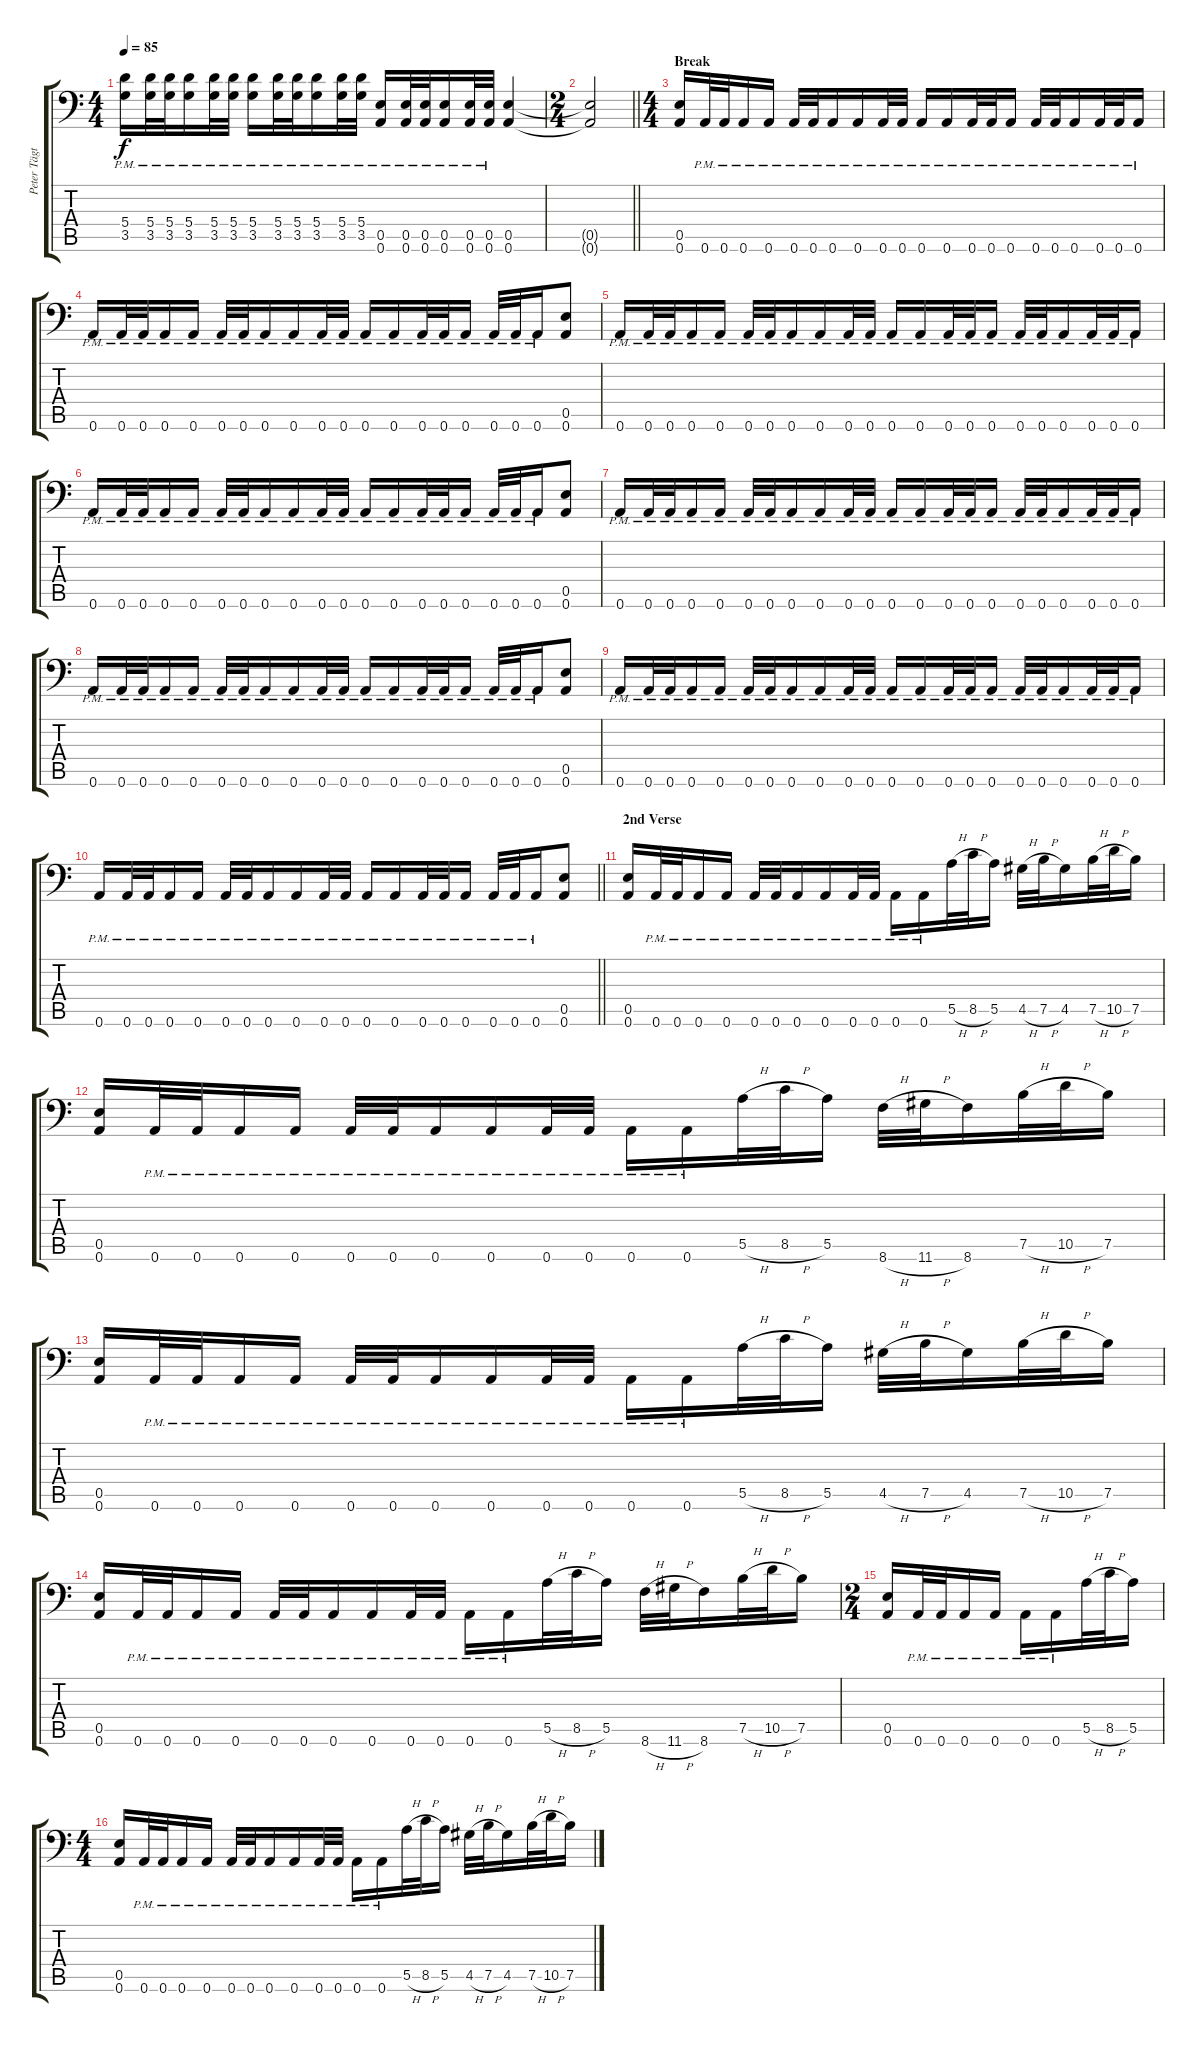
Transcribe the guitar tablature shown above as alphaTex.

\track ("Peter Tägtgren (6 string guitar)" "Peter Tägt") {instrument distortionguitar}
\staff {score tabs}
\tuning (B3 Gb3 D3 A2 E2 A1) {hide}
\ts (4 4)
\tempo 85
\clef f4
\ks c
(5.4{pm} 3.5{pm}).16{dy f} (5.4{pm} 3.5{pm}).32 (5.4{pm} 3.5{pm}).32 (5.4{pm} 3.5{pm}).16 (5.4{pm} 3.5{pm}).32 (5.4{pm} 3.5{pm}).32 (5.4{pm} 3.5{pm}).16 (5.4{pm} 3.5{pm}).32 (5.4{pm} 3.5{pm}).32 (5.4{pm} 3.5{pm}).16 (5.4{pm} 3.5{pm}).32 (5.4{pm} 3.5{pm}).32 (0.5{pm} 0.6{pm}).16 (0.5{pm} 0.6{pm}).32 (0.5{pm} 0.6{pm}).32 (0.5{pm} 0.6{pm}).16 (0.5{pm} 0.6{pm}).32 (0.5{pm} 0.6{pm}).32 (0.5 0.6).4 |
\ts (2 4)
\barLineRight lightlight
(0.5{t} 0.6{t}).2 |
\ts (4 4)
\section ("" "Break")
(0.5 0.6).16 0.6{pm}.32 0.6{pm}.32 0.6{pm}.16 0.6{pm}.16 0.6{pm}.32 0.6{pm}.32 0.6{pm}.16 0.6{pm}.16 0.6{pm}.32 0.6{pm}.32 0.6{pm}.16 0.6{pm}.16 0.6{pm}.32 0.6{pm}.32 0.6{pm}.16 0.6{pm}.32 0.6{pm}.32 0.6{pm}.16 0.6{pm}.32 0.6{pm}.32 0.6{pm}.16 |
0.6{pm}.16 0.6{pm}.32 0.6{pm}.32 0.6{pm}.16 0.6{pm}.16 0.6{pm}.32 0.6{pm}.32 0.6{pm}.16 0.6{pm}.16 0.6{pm}.32 0.6{pm}.32 0.6{pm}.16 0.6{pm}.16 0.6{pm}.32 0.6{pm}.32 0.6{pm}.16 0.6{pm}.32 0.6{pm}.32 0.6{pm}.16 (0.5 0.6).8 |
0.6{pm}.16 0.6{pm}.32 0.6{pm}.32 0.6{pm}.16 0.6{pm}.16 0.6{pm}.32 0.6{pm}.32 0.6{pm}.16 0.6{pm}.16 0.6{pm}.32 0.6{pm}.32 0.6{pm}.16 0.6{pm}.16 0.6{pm}.32 0.6{pm}.32 0.6{pm}.16 0.6{pm}.32 0.6{pm}.32 0.6{pm}.16 0.6{pm}.32 0.6{pm}.32 0.6{pm}.16 |
0.6{pm}.16 0.6{pm}.32 0.6{pm}.32 0.6{pm}.16 0.6{pm}.16 0.6{pm}.32 0.6{pm}.32 0.6{pm}.16 0.6{pm}.16 0.6{pm}.32 0.6{pm}.32 0.6{pm}.16 0.6{pm}.16 0.6{pm}.32 0.6{pm}.32 0.6{pm}.16 0.6{pm}.32 0.6{pm}.32 0.6{pm}.16 (0.5 0.6).8 |
0.6{pm}.16 0.6{pm}.32 0.6{pm}.32 0.6{pm}.16 0.6{pm}.16 0.6{pm}.32 0.6{pm}.32 0.6{pm}.16 0.6{pm}.16 0.6{pm}.32 0.6{pm}.32 0.6{pm}.16 0.6{pm}.16 0.6{pm}.32 0.6{pm}.32 0.6{pm}.16 0.6{pm}.32 0.6{pm}.32 0.6{pm}.16 0.6{pm}.32 0.6{pm}.32 0.6{pm}.16 |
0.6{pm}.16 0.6{pm}.32 0.6{pm}.32 0.6{pm}.16 0.6{pm}.16 0.6{pm}.32 0.6{pm}.32 0.6{pm}.16 0.6{pm}.16 0.6{pm}.32 0.6{pm}.32 0.6{pm}.16 0.6{pm}.16 0.6{pm}.32 0.6{pm}.32 0.6{pm}.16 0.6{pm}.32 0.6{pm}.32 0.6{pm}.16 (0.5 0.6).8 |
0.6{pm}.16 0.6{pm}.32 0.6{pm}.32 0.6{pm}.16 0.6{pm}.16 0.6{pm}.32 0.6{pm}.32 0.6{pm}.16 0.6{pm}.16 0.6{pm}.32 0.6{pm}.32 0.6{pm}.16 0.6{pm}.16 0.6{pm}.32 0.6{pm}.32 0.6{pm}.16 0.6{pm}.32 0.6{pm}.32 0.6{pm}.16 0.6{pm}.32 0.6{pm}.32 0.6{pm}.16 |
\barLineRight lightlight
0.6{pm}.16 0.6{pm}.32 0.6{pm}.32 0.6{pm}.16 0.6{pm}.16 0.6{pm}.32 0.6{pm}.32 0.6{pm}.16 0.6{pm}.16 0.6{pm}.32 0.6{pm}.32 0.6{pm}.16 0.6{pm}.16 0.6{pm}.32 0.6{pm}.32 0.6{pm}.16 0.6{pm}.32 0.6{pm}.32 0.6{pm}.16 (0.5 0.6).8 |
\section ("" "2nd Verse")
(0.5 0.6).16 0.6{pm}.32 0.6{pm}.32 0.6{pm}.16 0.6{pm}.16 0.6{pm}.32 0.6{pm}.32 0.6{pm}.16 0.6{pm}.16 0.6{pm}.32 0.6{pm}.32 0.6{pm}.16 0.6{pm}.16 5.5{h}.32 8.5{h}.32 5.5.16 4.5{h}.32 7.5{h}.32 4.5.16 7.5{h}.32 10.5{h}.32 7.5.16 |
(0.5 0.6).16 0.6{pm}.32 0.6{pm}.32 0.6{pm}.16 0.6{pm}.16 0.6{pm}.32 0.6{pm}.32 0.6{pm}.16 0.6{pm}.16 0.6{pm}.32 0.6{pm}.32 0.6{pm}.16 0.6{pm}.16 5.5{h}.32 8.5{h}.32 5.5.16 8.6{h}.32 11.6{h}.32 8.6.16 7.5{h}.32 10.5{h}.32 7.5.16 |
(0.5 0.6).16 0.6{pm}.32 0.6{pm}.32 0.6{pm}.16 0.6{pm}.16 0.6{pm}.32 0.6{pm}.32 0.6{pm}.16 0.6{pm}.16 0.6{pm}.32 0.6{pm}.32 0.6{pm}.16 0.6{pm}.16 5.5{h}.32 8.5{h}.32 5.5.16 4.5{h}.32 7.5{h}.32 4.5.16 7.5{h}.32 10.5{h}.32 7.5.16 |
(0.5 0.6).16 0.6{pm}.32 0.6{pm}.32 0.6{pm}.16 0.6{pm}.16 0.6{pm}.32 0.6{pm}.32 0.6{pm}.16 0.6{pm}.16 0.6{pm}.32 0.6{pm}.32 0.6{pm}.16 0.6{pm}.16 5.5{h}.32 8.5{h}.32 5.5.16 8.6{h}.32 11.6{h}.32 8.6.16 7.5{h}.32 10.5{h}.32 7.5.16 |
\ts (2 4)
(0.5 0.6).16 0.6{pm}.32 0.6{pm}.32 0.6{pm}.16 0.6{pm}.16 0.6{pm}.16 0.6{pm}.16 5.5{h}.32 8.5{h}.32 5.5.16 |
\ts (4 4)
(0.5 0.6).16 0.6{pm}.32 0.6{pm}.32 0.6{pm}.16 0.6{pm}.16 0.6{pm}.32 0.6{pm}.32 0.6{pm}.16 0.6{pm}.16 0.6{pm}.32 0.6{pm}.32 0.6{pm}.16 0.6{pm}.16 5.5{h}.32 8.5{h}.32 5.5.16 4.5{h}.32 7.5{h}.32 4.5.16 7.5{h}.32 10.5{h}.32 7.5.16
